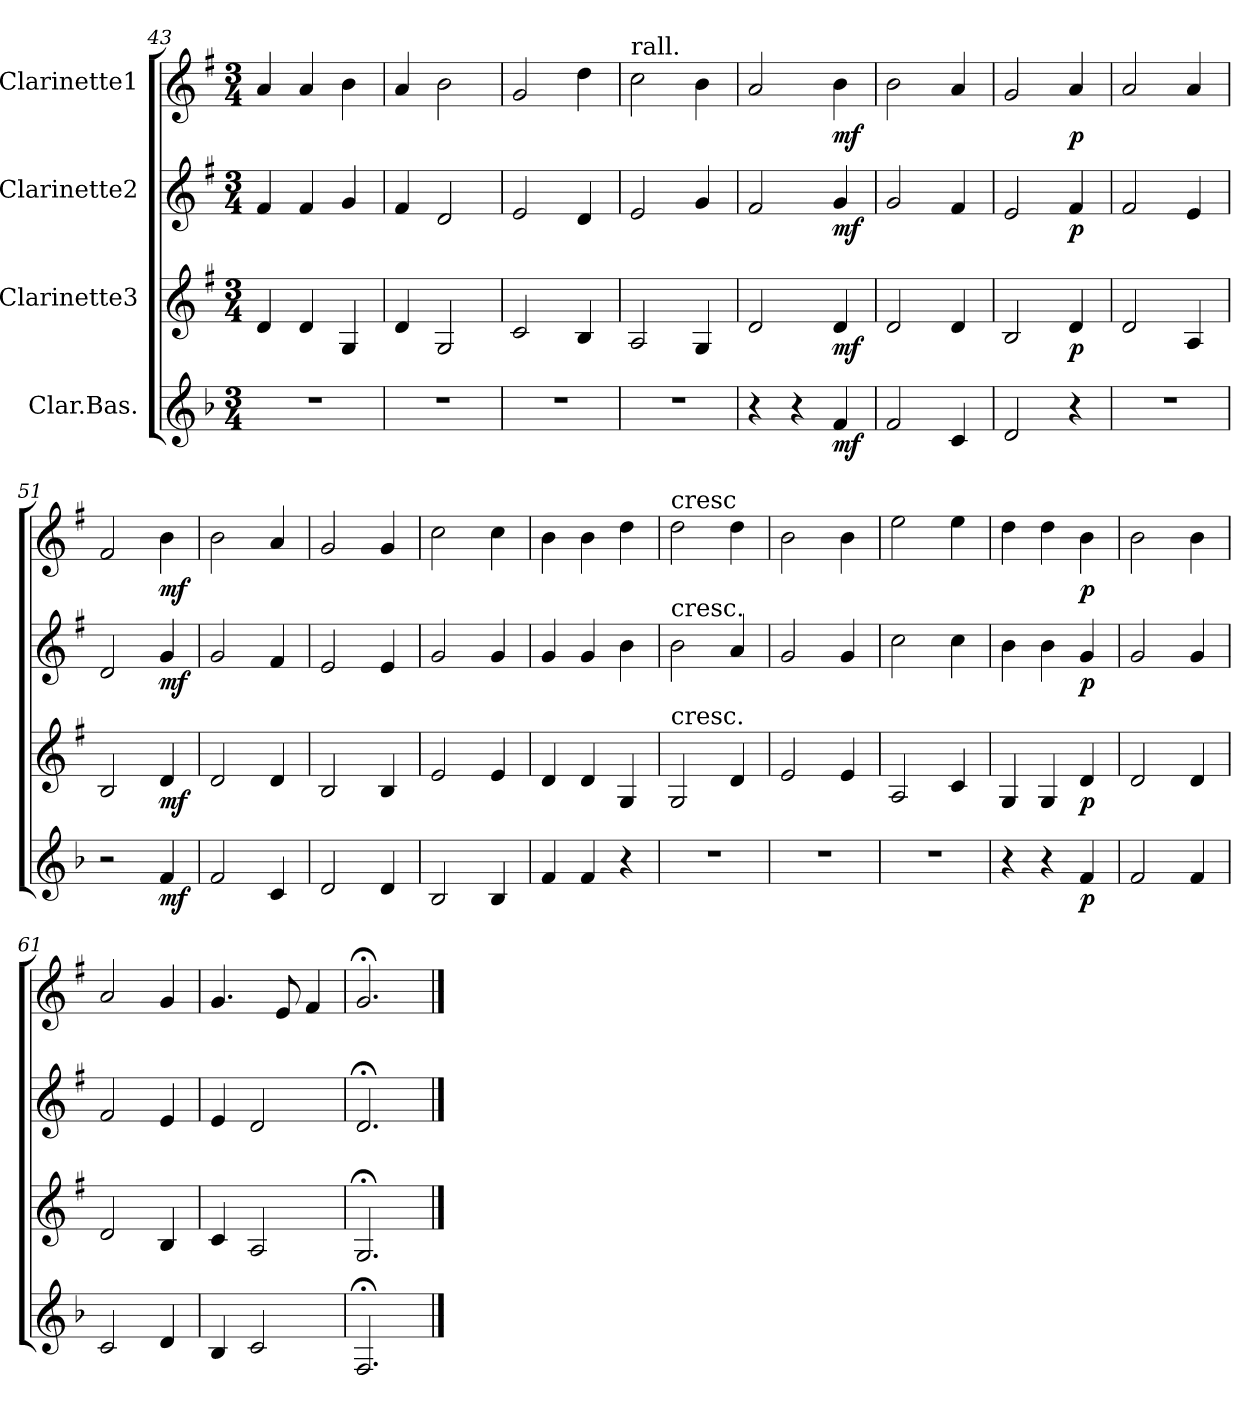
**kern	**dynam	**kern	**dynam	**kern	**dynam	**kern	**dynam
*part4	*part4	*part3	*part3	*part2	*part2	*part1	*part1
*staff4	*staff4	*staff3	*staff3	*staff2	*staff2	*staff1	*staff1
*I"Clar.Bas.	*	*I"Clarinette3	*	*I"Clarinette2	*	*I"Clarinette1	*
*clefG2	*	*clefG2	*	*clefG2	*	*clefG2	*
*ITrd8c14	*	*ITrd1c2	*	*ITrd1c2	*	*ITrd1c2	*
*k[b-]	*	*k[b-]	*	*k[b-]	*	*k[b-]	*
*M3/4	*	*M3/4	*	*M3/4	*	*M3/4	*
=43	=43	=43	=43	=43	=43	=43	=43
2.r	.	4c/	.	4e/	.	4g/	.
.	.	4c/	.	4e/	.	4g/	.
.	.	4F/	.	4f/	.	4a\	.
!!LO:PB:g=z
=44	=44	=44	=44	=44	=44	=44	=44
2.r	.	4c/	.	4e/	.	4g/	.
.	.	2F/	.	2c/	.	2a\	.
=45	=45	=45	=45	=45	=45	=45	=45
2.r	.	2B-/	.	2d/	.	2f/	.
.	.	4A/	.	4c/	.	4cc\	.
=46	=46	=46	=46	=46	=46	=46	=46
!	!	!	!	!	!	!LO:TX:a:t=rall.	!
2.r	.	2G/	.	2d/	.	2b-\	.
.	.	4F/	.	4f/	.	4a\	.
=47	=47	=47	=47	=47	=47	=47	=47
4r	.	2c/	.	2e/	.	2g/	.
4r	.	.	.	.	.	.	.
!	!LO:DY:b	!	!LO:DY:b	!	!LO:DY:b	!	!LO:DY:b
4F/	mf	4c/	mf	4f/	mf	4a\	mf
=48	=48	=48	=48	=48	=48	=48	=48
2F/	.	2c/	.	2f/	.	2a\	.
4C/	.	4c/	.	4e/	.	4g/	.
=49	=49	=49	=49	=49	=49	=49	=49
2D/	.	2A/	.	2d/	.	2f/	.
!	!	!	!LO:DY:b	!	!LO:DY:b	!	!LO:DY:b
4r	.	4c/	p	4e/	p	4g/	p
=50	=50	=50	=50	=50	=50	=50	=50
2.r	.	2c/	.	2e/	.	2g/	.
.	.	4G/	.	4d/	.	4g/	.
=51	=51	=51	=51	=51	=51	=51	=51
2r	.	2A/	.	2c/	.	2e/	.
!	!LO:DY:b	!	!LO:DY:b	!	!LO:DY:b	!	!LO:DY:b
4F/	mf	4c/	mf	4f/	mf	4a\	mf
=52	=52	=52	=52	=52	=52	=52	=52
2F/	.	2c/	.	2f/	.	2a\	.
4C/	.	4c/	.	4e/	.	4g/	.
=53	=53	=53	=53	=53	=53	=53	=53
2D/	.	2A/	.	2d/	.	2f/	.
4D/	.	4A/	.	4d/	.	4f/	.
=54	=54	=54	=54	=54	=54	=54	=54
2BB-/	.	2d/	.	2f/	.	2b-\	.
4BB-/	.	4d/	.	4f/	.	4b-\	.
=55	=55	=55	=55	=55	=55	=55	=55
4F/	.	4c/	.	4f/	.	4a\	.
4F/	.	4c/	.	4f/	.	4a\	.
4r	.	4F/	.	4a\	.	4cc\	.
=56	=56	=56	=56	=56	=56	=56	=56
!	!	!	!	!	!	!LO:TX:a:t=cresc	!
!	!	!	!	!LO:TX:a:t=cresc.	!	!	!
!	!	!LO:TX:a:t=cresc.	!	!	!	!	!
2.r	.	2F/	.	2a\	.	2cc\	.
.	.	4c/	.	4g/	.	4cc\	.
=57	=57	=57	=57	=57	=57	=57	=57
2.r	.	2d/	.	2f/	.	2a\	.
.	.	4d/	.	4f/	.	4a\	.
=58	=58	=58	=58	=58	=58	=58	=58
2.r	.	2G/	.	2b-\	.	2dd\	.
.	.	4B-/	.	4b-\	.	4dd\	.
!!LO:PB:g=z
=59	=59	=59	=59	=59	=59	=59	=59
4r	.	4F/	.	4a\	.	4cc\	.
4r	.	4F/	.	4a\	.	4cc\	.
!	!LO:DY:b	!	!LO:DY:b	!	!LO:DY:b	!	!LO:DY:b
4F/	p	4c/	p	4f/	p	4a\	p
=60	=60	=60	=60	=60	=60	=60	=60
2F/	.	2c/	.	2f/	.	2a\	.
4F/	.	4c/	.	4f/	.	4a\	.
=61	=61	=61	=61	=61	=61	=61	=61
2C/	.	2c/	.	2e/	.	2g/	.
4D/	.	4A/	.	4d/	.	4f/	.
=62	=62	=62	=62	=62	=62	=62	=62
4BB-/	.	4B-/	.	4d/	.	4.f/	.
2C/	.	2G/	.	2c/	.	.	.
.	.	.	.	.	.	8d/	.
.	.	.	.	.	.	4e/	.
=63	=63	=63	=63	=63	=63	=63	=63
2.FF;/	.	2.F;/	.	2.c;/	.	2.f;/	.
==	==	==	==	==	==	==	==
*-	*-	*-	*-	*-	*-	*-	*-
